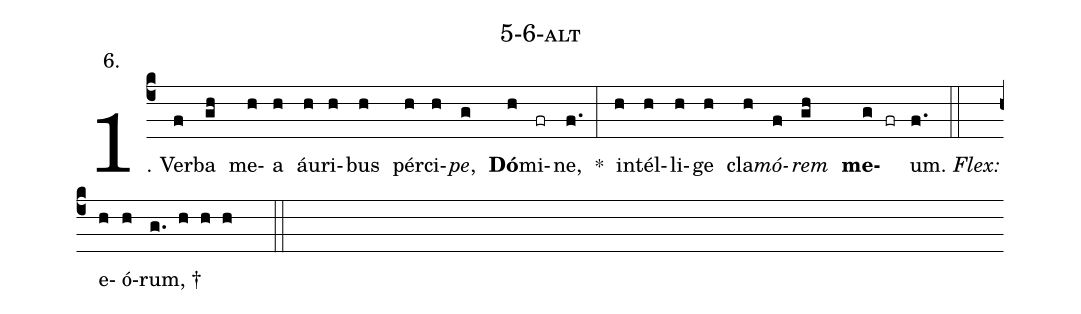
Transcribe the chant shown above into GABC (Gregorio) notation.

name: 5-6-alt;
annotation: 6.;
%%
(c4)1. Ver(f)ba(gh) me(h)a(h) áu(h)ri(h)bus(h) pér(h)ci(h)<i>pe</i>,(g) <b>Dó</b>(h)mi(fr)ne,(f.) *(:) in(h)tél(h)li(h)ge(h) cla(h)<i>mó</i>(f)<i>rem</i>(gh) <b>me</b>(g fr)um.(f.) (::)
<i>Flex:</i>()  e(h)ó(h)rum, †(g. h h h  ::)
